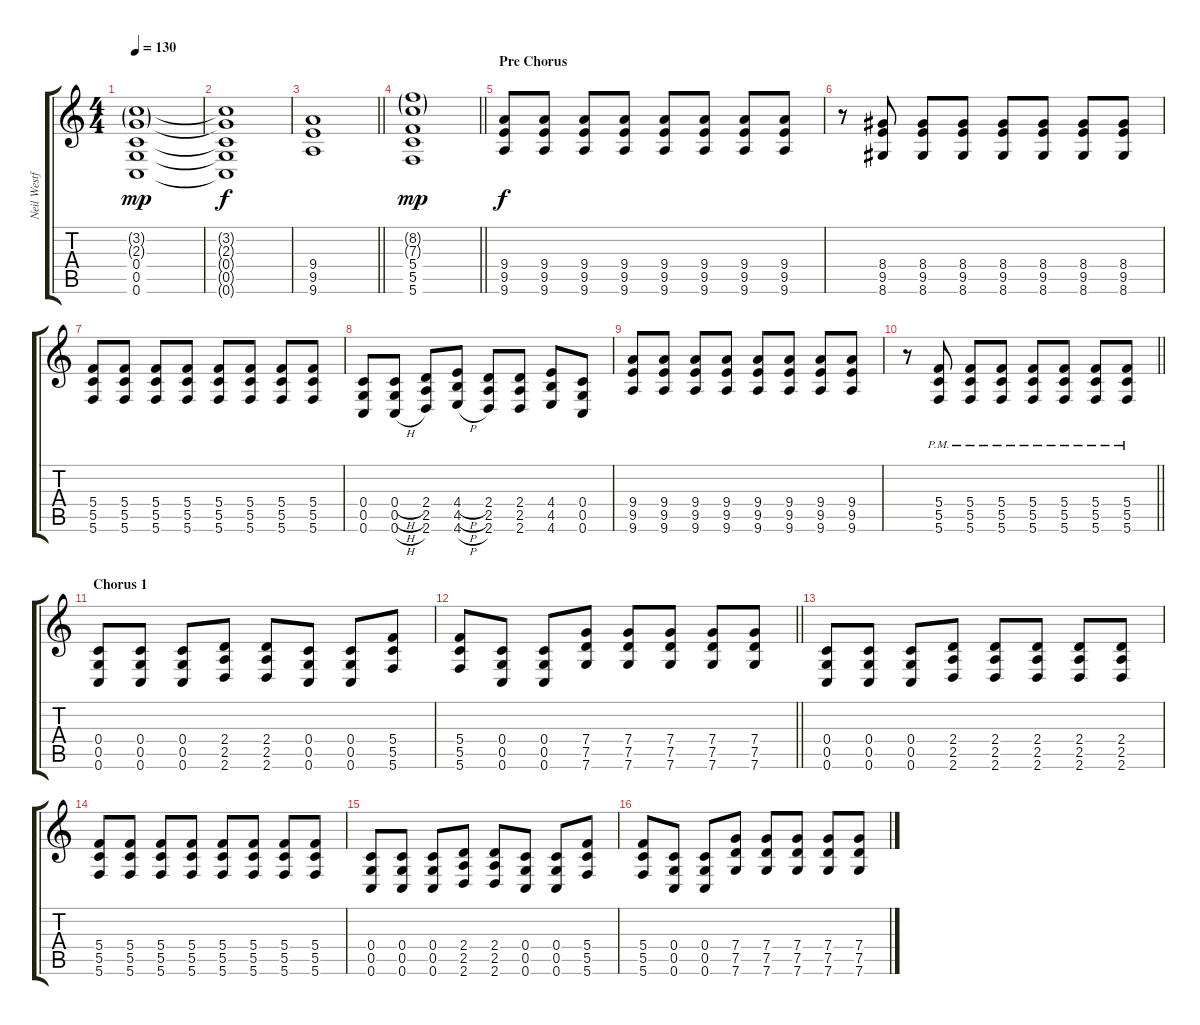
\track ("Neil Westfall [Rhythm Guitar]" "Neil Westf") {instrument distortionguitar}
\staff {score tabs}
\tuning (D4 A3 F3 C3 G2 C2) {hide}
\ts (4 4)
\tempo 130
\clef g2
\ks c
(3.2{g} 2.3{g} 0.4 0.5 0.6).1{dy mp} |
(3.2{t} 2.3{t} 0.4{t} 0.5{t} 0.6{t}).1{dy f} |
\barLineRight lightlight
(9.4 9.5 9.6).1 |
\barLineRight lightlight
(8.2{g} 7.3{g} 5.4 5.5 5.6).1{dy mp} |
\section ("" "Pre Chorus")
(9.4 9.5 9.6).8{dy f} (9.4 9.5 9.6).8 (9.4 9.5 9.6).8 (9.4 9.5 9.6).8 (9.4 9.5 9.6).8 (9.4 9.5 9.6).8 (9.4 9.5 9.6).8 (9.4 9.5 9.6).8 |
r.8 (8.4 9.5 8.6).8 (8.4 9.5 8.6).8 (8.4 9.5 8.6).8 (8.4 9.5 8.6).8 (8.4 9.5 8.6).8 (8.4 9.5 8.6).8 (8.4 9.5 8.6).8 |
(5.4 5.5 5.6).8 (5.4 5.5 5.6).8 (5.4 5.5 5.6).8 (5.4 5.5 5.6).8 (5.4 5.5 5.6).8 (5.4 5.5 5.6).8 (5.4 5.5 5.6).8 (5.4 5.5 5.6).8 |
(0.4 0.5 0.6).8 (0.4{h} 0.5{h} 0.6{h}).8 (2.4 2.5 2.6).8 (4.4{h} 4.5{h} 4.6{h}).8 (2.4 2.5 2.6).8 (2.4 2.5 2.6).8 (4.4 4.5 4.6).8 (0.4 0.5 0.6).8 |
(9.4 9.5 9.6).8 (9.4 9.5 9.6).8 (9.4 9.5 9.6).8 (9.4 9.5 9.6).8 (9.4 9.5 9.6).8 (9.4 9.5 9.6).8 (9.4 9.5 9.6).8 (9.4 9.5 9.6).8 |
\barLineRight lightlight
r.8 (5.4{pm} 5.5{pm} 5.6{pm}).8 (5.4{pm} 5.5{pm} 5.6{pm}).8 (5.4{pm} 5.5{pm} 5.6{pm}).8 (5.4{pm} 5.5{pm} 5.6{pm}).8 (5.4{pm} 5.5{pm} 5.6{pm}).8 (5.4{pm} 5.5{pm} 5.6{pm}).8 (5.4{pm} 5.5{pm} 5.6{pm}).8 |
\section ("" "Chorus 1")
(0.4 0.5 0.6).8 (0.4 0.5 0.6).8 (0.4 0.5 0.6).8 (2.4 2.5 2.6).8 (2.4 2.5 2.6).8 (0.4 0.5 0.6).8 (0.4 0.5 0.6).8 (5.4 5.5 5.6).8 |
\barLineRight lightlight
(5.4 5.5 5.6).8 (0.4 0.5 0.6).8 (0.4 0.5 0.6).8 (7.4 7.5 7.6).8 (7.4 7.5 7.6).8 (7.4 7.5 7.6).8 (7.4 7.5 7.6).8 (7.4 7.5 7.6).8 |
(0.4 0.5 0.6).8 (0.4 0.5 0.6).8 (0.4 0.5 0.6).8 (2.4 2.5 2.6).8 (2.4 2.5 2.6).8 (2.4 2.5 2.6).8 (2.4 2.5 2.6).8 (2.4 2.5 2.6).8 |
(5.4 5.5 5.6).8 (5.4 5.5 5.6).8 (5.4 5.5 5.6).8 (5.4 5.5 5.6).8 (5.4 5.5 5.6).8 (5.4 5.5 5.6).8 (5.4 5.5 5.6).8 (5.4 5.5 5.6).8 |
(0.4 0.5 0.6).8 (0.4 0.5 0.6).8 (0.4 0.5 0.6).8 (2.4 2.5 2.6).8 (2.4 2.5 2.6).8 (0.4 0.5 0.6).8 (0.4 0.5 0.6).8 (5.4 5.5 5.6).8 |
(5.4 5.5 5.6).8 (0.4 0.5 0.6).8 (0.4 0.5 0.6).8 (7.4 7.5 7.6).8 (7.4 7.5 7.6).8 (7.4 7.5 7.6).8 (7.4 7.5 7.6).8 (7.4 7.5 7.6).8
